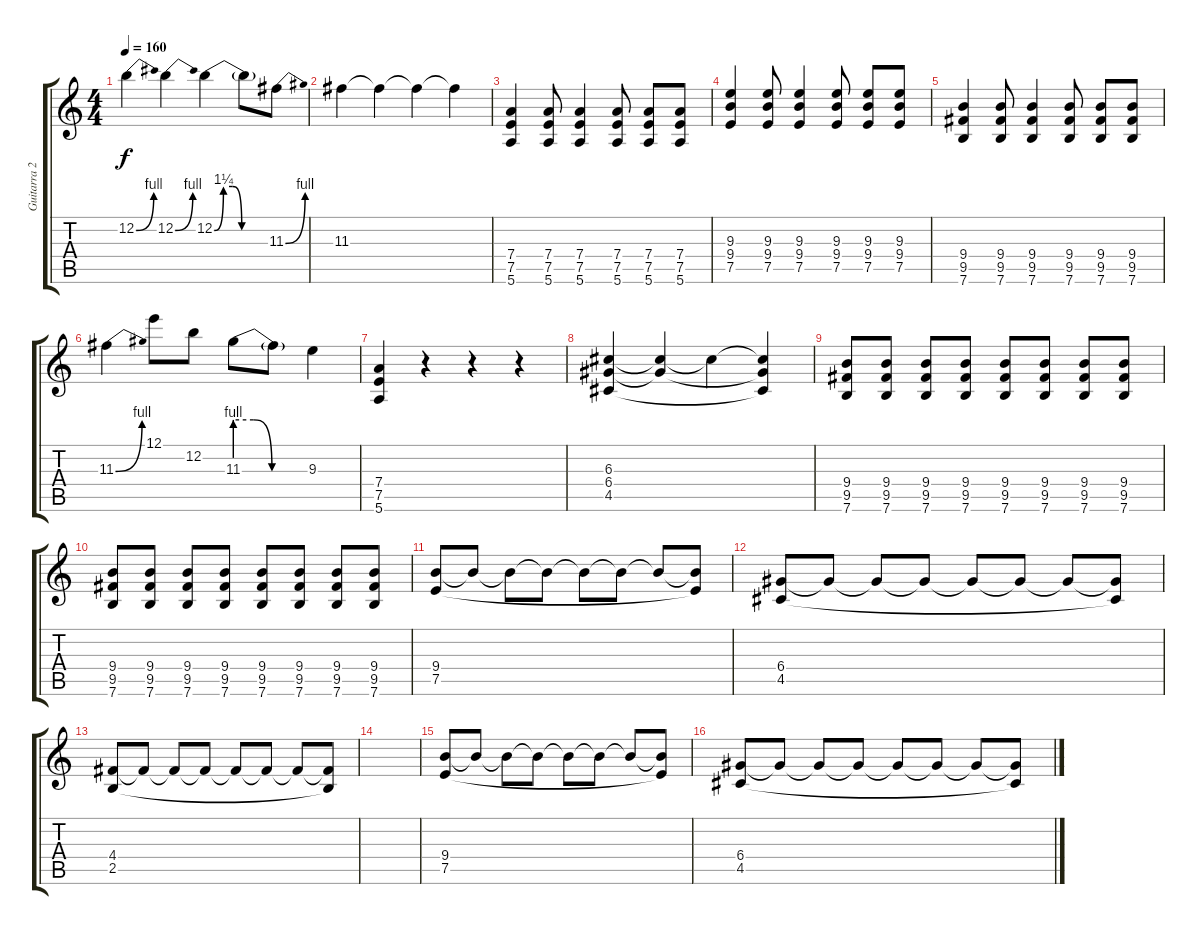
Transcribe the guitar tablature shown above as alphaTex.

\track ("Guitarra 2" "Guitarra 2") {instrument overdrivenguitar}
\staff {score tabs}
\tuning (E4 B3 G3 D3 A2 E2) {hide}
\ts (4 4)
\tempo 160
\clef g2
\ks c
12.2{be (bend 0 0 60 4)}.4{dy f} 12.2{be (bend 0 0 60 4)}.4 12.2{be (custom 0 0 10 5 20 5 30 0 60 0)}.4 12.2{t}.8 11.3{be (bend 0 0 60 4)}.8 |
11.3.4 11.3{t}.4 11.3{t}.4 11.3{t}.4 |
(7.4 7.5 5.6).4 (7.4 7.5 5.6).8 (7.4 7.5 5.6).4 (7.4 7.5 5.6).8 (7.4 7.5 5.6).8 (7.4 7.5 5.6).8 |
(9.3 9.4 7.5).4 (9.3 9.4 7.5).8 (9.3 9.4 7.5).4 (9.3 9.4 7.5).8 (9.3 9.4 7.5).8 (9.3 9.4 7.5).8 |
(9.4 9.5 7.6).4 (9.4 9.5 7.6).8 (9.4 9.5 7.6).4 (9.4 9.5 7.6).8 (9.4 9.5 7.6).8 (9.4 9.5 7.6).8 |
11.3{be (bend 0 0 60 4)}.4 12.1.8 12.2.8 11.3{be (custom 0 4 15 4 30 0 60 0)}.8 11.3{t}.8 9.3.4 |
(7.4 7.5 5.6).4 r.4 r.4 r.4 |
(6.3 6.4 4.5).4 (6.3{t} 6.4{t}).4 6.3{t}.4 (6.3{t} 6.4{t} 4.5{t}).4 |
(9.4 9.5 7.6).8 (9.4 9.5 7.6).8 (9.4 9.5 7.6).8 (9.4 9.5 7.6).8 (9.4 9.5 7.6).8 (9.4 9.5 7.6).8 (9.4 9.5 7.6).8 (9.4 9.5 7.6).8 |
(9.4 9.5 7.6).8 (9.4 9.5 7.6).8 (9.4 9.5 7.6).8 (9.4 9.5 7.6).8 (9.4 9.5 7.6).8 (9.4 9.5 7.6).8 (9.4 9.5 7.6).8 (9.4 9.5 7.6).8 |
(9.4 7.5).8 9.4{t}.8 9.4{t}.8 9.4{t}.8 9.4{t}.8 9.4{t}.8 9.4{t}.8 (9.4{t} 7.5{t}).8 |
(6.4 4.5).8 6.4{t}.8 6.4{t}.8 6.4{t}.8 6.4{t}.8 6.4{t}.8 6.4{t}.8 (6.4{t} 4.5{t}).8 |
(4.4 2.5).8 4.4{t}.8 4.4{t}.8 4.4{t}.8 4.4{t}.8 4.4{t}.8 4.4{t}.8 (4.4{t} 2.5{t}).8 |
|
(9.4 7.5).8 9.4{t}.8 9.4{t}.8 9.4{t}.8 9.4{t}.8 9.4{t}.8 9.4{t}.8 (9.4{t} 7.5{t}).8 |
(6.4 4.5).8 6.4{t}.8 6.4{t}.8 6.4{t}.8 6.4{t}.8 6.4{t}.8 6.4{t}.8 (6.4{t} 4.5{t}).8
